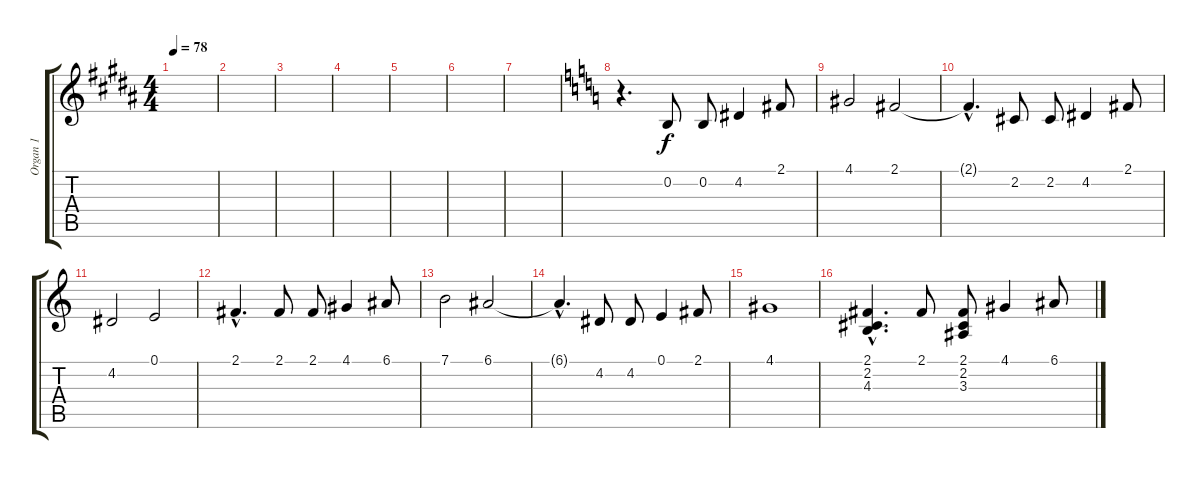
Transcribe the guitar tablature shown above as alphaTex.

\track ("Organ 1" "Organ 1") {instrument reedorgan}
\staff {score tabs}
\tuning (E4 B3 G3 D3 A2 E2) {hide}
\ts (4 4)
\tempo 78
\clef g2
\ks b
|
|
|
|
|
|
|
\ks c
r.4{d} 0.2.8 0.2.8 4.2.4 2.1.8 |
4.1.2 2.1.2 |
2.1{hac t}.4{d} 2.2.8 2.2.8 4.2.4 2.1.8 |
4.2.2 0.1.2 |
2.1{hac}.4{d} 2.1.8 2.1.8 4.1.4 6.1.8 |
7.1.2 6.1.2 |
6.1{hac t}.4{d} 4.2.8 4.2.8 0.1.4 2.1.8 |
4.1.1 |
(2.1{hac} 2.2 4.3).4{d} 2.1.8 (2.1 2.2 3.3).8 4.1.4 6.1.8
